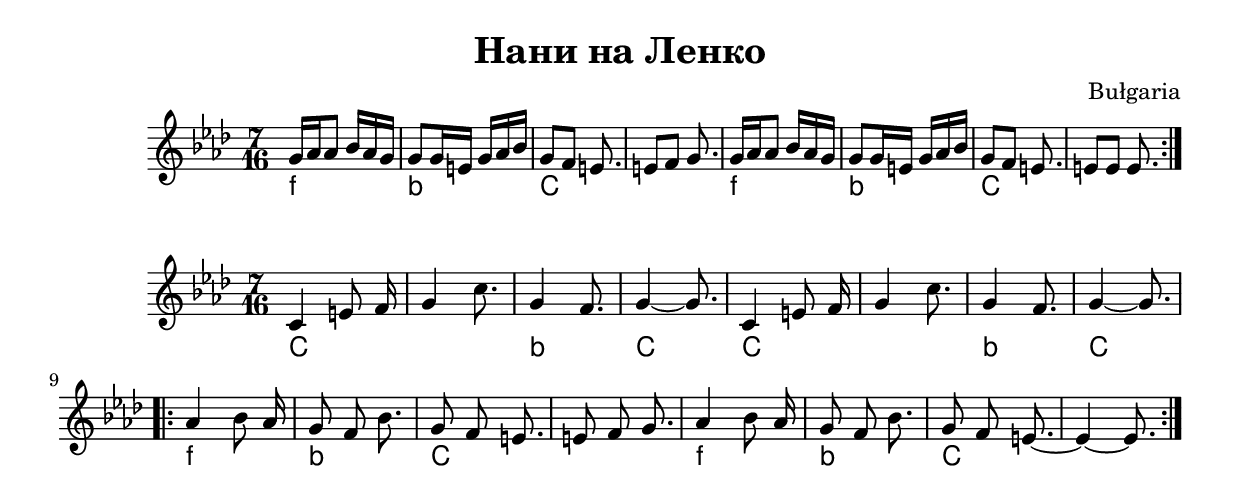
\version "2.20.0"
\include "deutsch.ly"

instrumental = \relative c'' {
  \clef treble
  \key g \minor
  \time 7/16
  \set Timing.beatStructure = #'(4 3)

  \repeat volta 2 {
    a16 b b8 c16 b a | a8 a16 fis a b c | a8 g fis8. | fis8 g a8. |
    a16 b b8 c16 b a | a8 a16 fis a b c | a8 g fis8. | fis8 fis fis8. |
  }
}
instrumentalChords = \chordmode {
  \germanChords
  \set chordNameLowercaseMinor = ##t
  \set chordChanges = ##t

  g4:m s8. | c4:m s8. | d4 s8. | d4 s8. |
  g4:m s8. | c4:m s8. | d4 s8. | d4 s8. |
}

vocal = \relative c' {
  \clef treble
  \key g \minor
  \time 7/16

  d4 fis8 g16 | a4 d8. | a4 g8. | a4~ a8. |
  d,4 fis8 g16 | a4 d8. | a4 g8. | a4~ a8. | \break
  \repeat volta 2 {
    b4 c8 b16 | {a8 g8} c8. | a8 g fis8. | fis8 g a8. |
    b4 c8 b16 | a8 g8 c8. | a8 g fis8.~ | fis4~ fis8. |
  }

}
vocalChords = \chordmode {
  \germanChords
  \set chordNameLowercaseMinor = ##t

  d4 s8. | s4 s8. | c4:m s8. | d4 s8. |
  d4 s8. | s4 s8. | c4:m s8. | d4 s8. |
  g4:m s8. | c4:m s8. | d4 s8. | s4 s8. |
  g4:m s8. | c4:m s8. | d4 s8. | s4 s8. |
}

\header {
  title = "Нани на Ленко"
  composer = Bułgaria
}

\score {
  <<
    \new Staff \transpose g f \instrumental
    \new ChordNames \transpose g f \instrumentalChords
  >>
}

\score {
  <<
    \new Staff \transpose g f \vocal
    \new ChordNames \transpose g f \vocalChords
  >>
}
